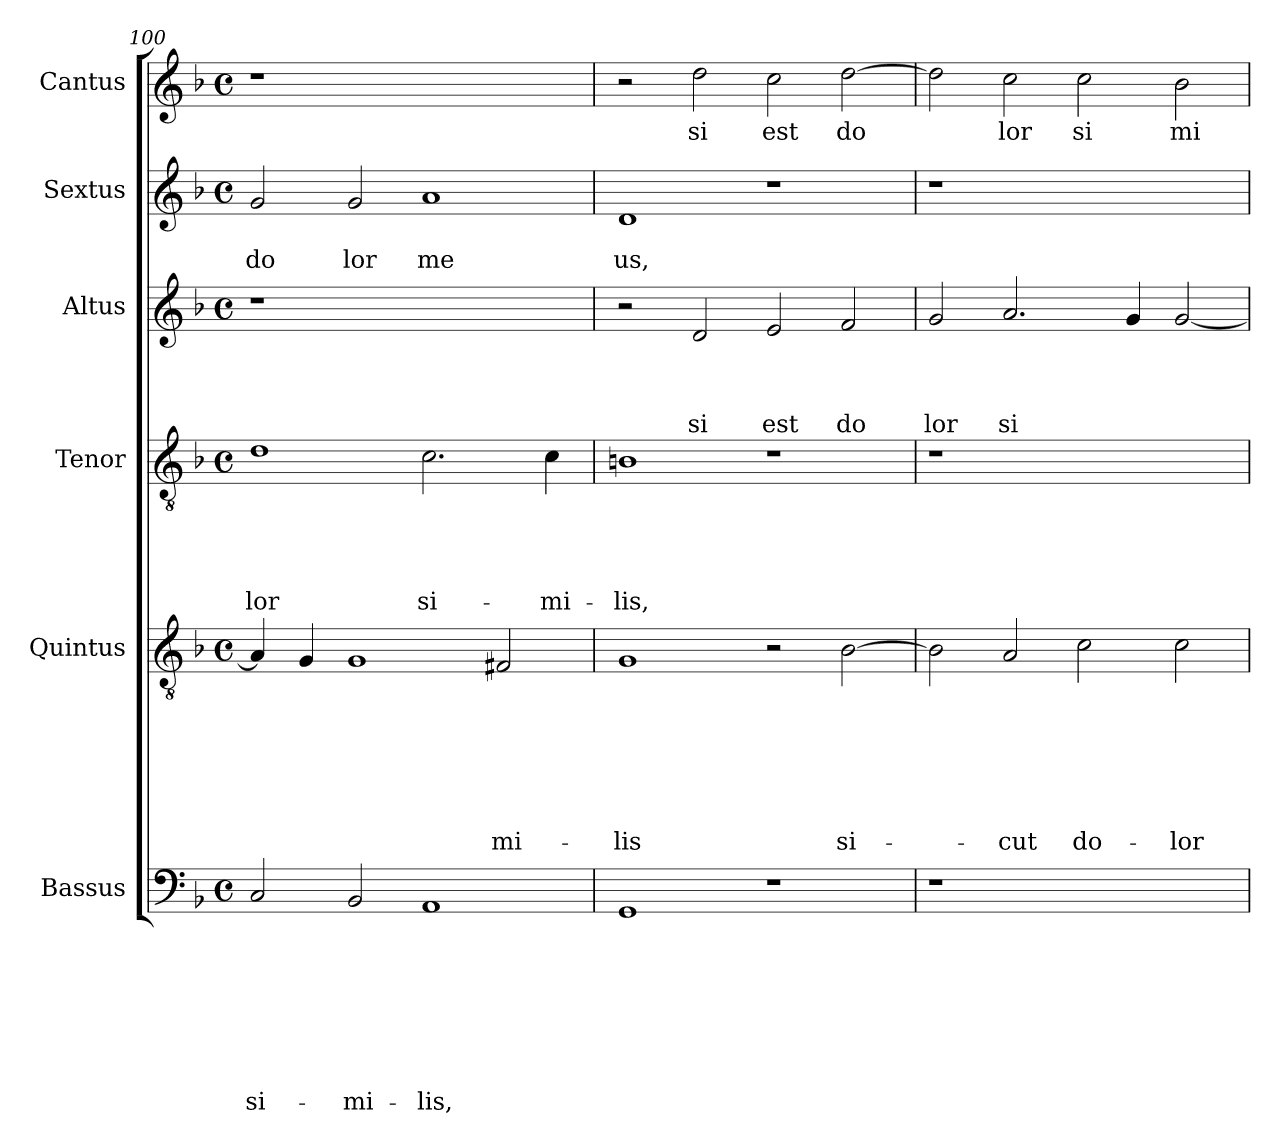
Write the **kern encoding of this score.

**kern	**text	**text	**text	**text	**text	**text	**text	**text	**kern	**text	**text	**text	**text	**text	**text	**text	**kern	**text	**text	**text	**text	**text	**kern	**text	**text	**text	**text	**kern	**text	**text	**kern	**text
*part6	*part6	*part6	*part6	*part6	*part6	*part6	*part6	*part6	*part5	*part5	*part5	*part5	*part5	*part5	*part5	*part5	*part4	*part4	*part4	*part4	*part4	*part4	*part3	*part3	*part3	*part3	*part3	*part2	*part2	*part2	*part1	*part1
*staff6	*staff6	*staff6	*staff6	*staff6	*staff6	*staff6	*staff6	*staff6	*staff5	*staff5	*staff5	*staff5	*staff5	*staff5	*staff5	*staff5	*staff4	*staff4	*staff4	*staff4	*staff4	*staff4	*staff3	*staff3	*staff3	*staff3	*staff3	*staff2	*staff2	*staff2	*staff1	*staff1
*I"Bassus	*	*	*	*	*	*	*	*	*I"Quintus	*	*	*	*	*	*	*	*I"Tenor	*	*	*	*	*	*I"Altus	*	*	*	*	*I"Sextus	*	*	*I"Cantus	*
*clefF4	*	*	*	*	*	*	*	*	*clefGv2	*	*	*	*	*	*	*	*clefGv2	*	*	*	*	*	*clefG2	*	*	*	*	*clefG2	*	*	*clefG2	*
*k[b-]	*	*	*	*	*	*	*	*	*k[b-]	*	*	*	*	*	*	*	*k[b-]	*	*	*	*	*	*k[b-]	*	*	*	*	*k[b-]	*	*	*k[b-]	*
*F:	*	*	*	*	*	*	*	*	*F:	*	*	*	*	*	*	*	*F:	*	*	*	*	*	*F:	*	*	*	*	*F:	*	*	*F:	*
*M4/4	*	*	*	*	*	*	*	*	*M4/4	*	*	*	*	*	*	*	*M4/4	*	*	*	*	*	*M4/4	*	*	*	*	*M4/4	*	*	*M4/4	*
*met(c)	*	*	*	*	*	*	*	*	*met(c)	*	*	*	*	*	*	*	*met(c)	*	*	*	*	*	*met(c)	*	*	*	*	*met(c)	*	*	*met(c)	*
=100	=100	=100	=100	=100	=100	=100	=100	=100	=100	=100	=100	=100	=100	=100	=100	=100	=100	=100	=100	=100	=100	=100	=100	=100	=100	=100	=100	=100	=100	=100	=100	=100
!	!	!	!	!	!	!	!	!LO:LY:b	!	!	!	!	!	!	!	!	!	!	!	!	!	!LO:LY:b	!	!	!	!	!	!	!	!LO:LY:b	!	!
2C/	.	.	.	.	.	.	.	si-	4A/]	.	.	.	.	.	.	.	1d	.	.	.	.	-lor	1r	.	.	.	.	2g/	.	do	1r	.
.	.	.	.	.	.	.	.	.	4G/	.	.	.	.	.	.	.	.	.	.	.	.	.	.	.	.	.	.	.	.	.	.	.
!	!	!	!	!	!	!	!	!LO:LY:b	!	!	!	!	!	!	!	!	!	!	!	!	!	!	!	!	!	!	!	!	!	!LO:LY:b	!	!
2BB-/	.	.	.	.	.	.	.	-mi-	1G	.	.	.	.	.	.	.	.	.	.	.	.	.	.	.	.	.	.	2g/	.	lor	.	.
!	!	!	!	!	!	!	!	!LO:LY:b	!	!	!	!	!	!	!	!	!	!	!	!	!	!LO:LY:b	!	!	!	!	!	!	!	!LO:LY:b	!	!
1AA	.	.	.	.	.	.	.	-lis,	.	.	.	.	.	.	.	.	2.c\	.	.	.	.	si-	1ryy	.	.	.	.	1a	.	me	1ryy	.
!	!	!	!	!	!	!	!	!	!	!	!	!	!	!	!	!LO:LY:b	!	!	!	!	!	!	!	!	!	!	!	!	!	!	!	!
.	.	.	.	.	.	.	.	.	2F#X/	.	.	.	.	.	.	-mi-	.	.	.	.	.	.	.	.	.	.	.	.	.	.	.	.
!	!	!	!	!	!	!	!	!	!	!	!	!	!	!	!	!	!	!	!	!	!	!LO:LY:b	!	!	!	!	!	!	!	!	!	!
.	.	.	.	.	.	.	.	.	.	.	.	.	.	.	.	.	4c\	.	.	.	.	-mi-	.	.	.	.	.	.	.	.	.	.
=101	=101	=101	=101	=101	=101	=101	=101	=101	=101	=101	=101	=101	=101	=101	=101	=101	=101	=101	=101	=101	=101	=101	=101	=101	=101	=101	=101	=101	=101	=101	=101	=101
!	!	!	!	!	!	!	!	!	!	!	!	!	!	!	!	!LO:LY:b	!	!	!	!	!	!LO:LY:b	!	!	!	!	!	!	!	!LO:LY:b	!	!
1GG	.	.	.	.	.	.	.	.	1G	.	.	.	.	.	.	-lis	1Bn	.	.	.	.	-lis,	2r	.	.	.	.	1d	.	us,	2r	.
!	!	!	!	!	!	!	!	!	!	!	!	!	!	!	!	!	!	!	!	!	!	!	!	!	!	!	!LO:LY:b	!	!	!	!	!LO:LY:b
.	.	.	.	.	.	.	.	.	.	.	.	.	.	.	.	.	.	.	.	.	.	.	2d/	.	.	.	si	.	.	.	2dd\	si
!	!	!	!	!	!	!	!	!	!	!	!	!	!	!	!	!	!	!	!	!	!	!	!	!	!	!	!LO:LY:b	!	!	!	!	!LO:LY:b
1r	.	.	.	.	.	.	.	.	2r	.	.	.	.	.	.	.	1r	.	.	.	.	.	2e/	.	.	.	est	1r	.	.	2cc\	est
!	!	!	!	!	!	!	!	!	!	!	!	!	!	!	!	!LO:LY:b	!	!	!	!	!	!	!	!	!	!	!LO:LY:b	!	!	!	!	!LO:LY:b
.	.	.	.	.	.	.	.	.	[>2B-\	.	.	.	.	.	.	si-	.	.	.	.	.	.	2f/	.	.	.	do	.	.	.	[>2dd\	do
=102	=102	=102	=102	=102	=102	=102	=102	=102	=102	=102	=102	=102	=102	=102	=102	=102	=102	=102	=102	=102	=102	=102	=102	=102	=102	=102	=102	=102	=102	=102	=102	=102
!	!	!	!	!	!	!	!	!	!	!	!	!	!	!	!	!	!	!	!	!	!	!	!	!	!	!	!LO:LY:b	!	!	!	!	!
1r	.	.	.	.	.	.	.	.	2B-\]	.	.	.	.	.	.	.	1r	.	.	.	.	.	2g/	.	.	.	lor	1r	.	.	2dd\]	.
!	!	!	!	!	!	!	!	!	!	!	!	!	!	!	!	!LO:LY:b	!	!	!	!	!	!	!	!	!	!	!LO:LY:b	!	!	!	!	!LO:LY:b
.	.	.	.	.	.	.	.	.	2A/	.	.	.	.	.	.	-cut	.	.	.	.	.	.	2.a/	.	.	.	si	.	.	.	2cc\	lor
!	!	!	!	!	!	!	!	!	!	!	!	!	!	!	!	!LO:LY:b	!	!	!	!	!	!	!	!	!	!	!	!	!	!	!	!LO:LY:b
1ryy	.	.	.	.	.	.	.	.	2c\	.	.	.	.	.	.	do-	1ryy	.	.	.	.	.	.	.	.	.	.	1ryy	.	.	2cc\	si
.	.	.	.	.	.	.	.	.	.	.	.	.	.	.	.	.	.	.	.	.	.	.	4g/	.	.	.	.	.	.	.	.	.
!	!	!	!	!	!	!	!	!	!	!	!	!	!	!	!	!LO:LY:b	!	!	!	!	!	!	!	!	!	!	!	!	!	!	!	!LO:LY:b
.	.	.	.	.	.	.	.	.	2c\	.	.	.	.	.	.	-lor	.	.	.	.	.	.	[<2g/	.	.	.	.	.	.	.	2b-\	mi
=	=	=	=	=	=	=	=	=	=	=	=	=	=	=	=	=	=	=	=	=	=	=	=	=	=	=	=	=	=	=	=	=
*-	*-	*-	*-	*-	*-	*-	*-	*-	*-	*-	*-	*-	*-	*-	*-	*-	*-	*-	*-	*-	*-	*-	*-	*-	*-	*-	*-	*-	*-	*-	*-	*-
